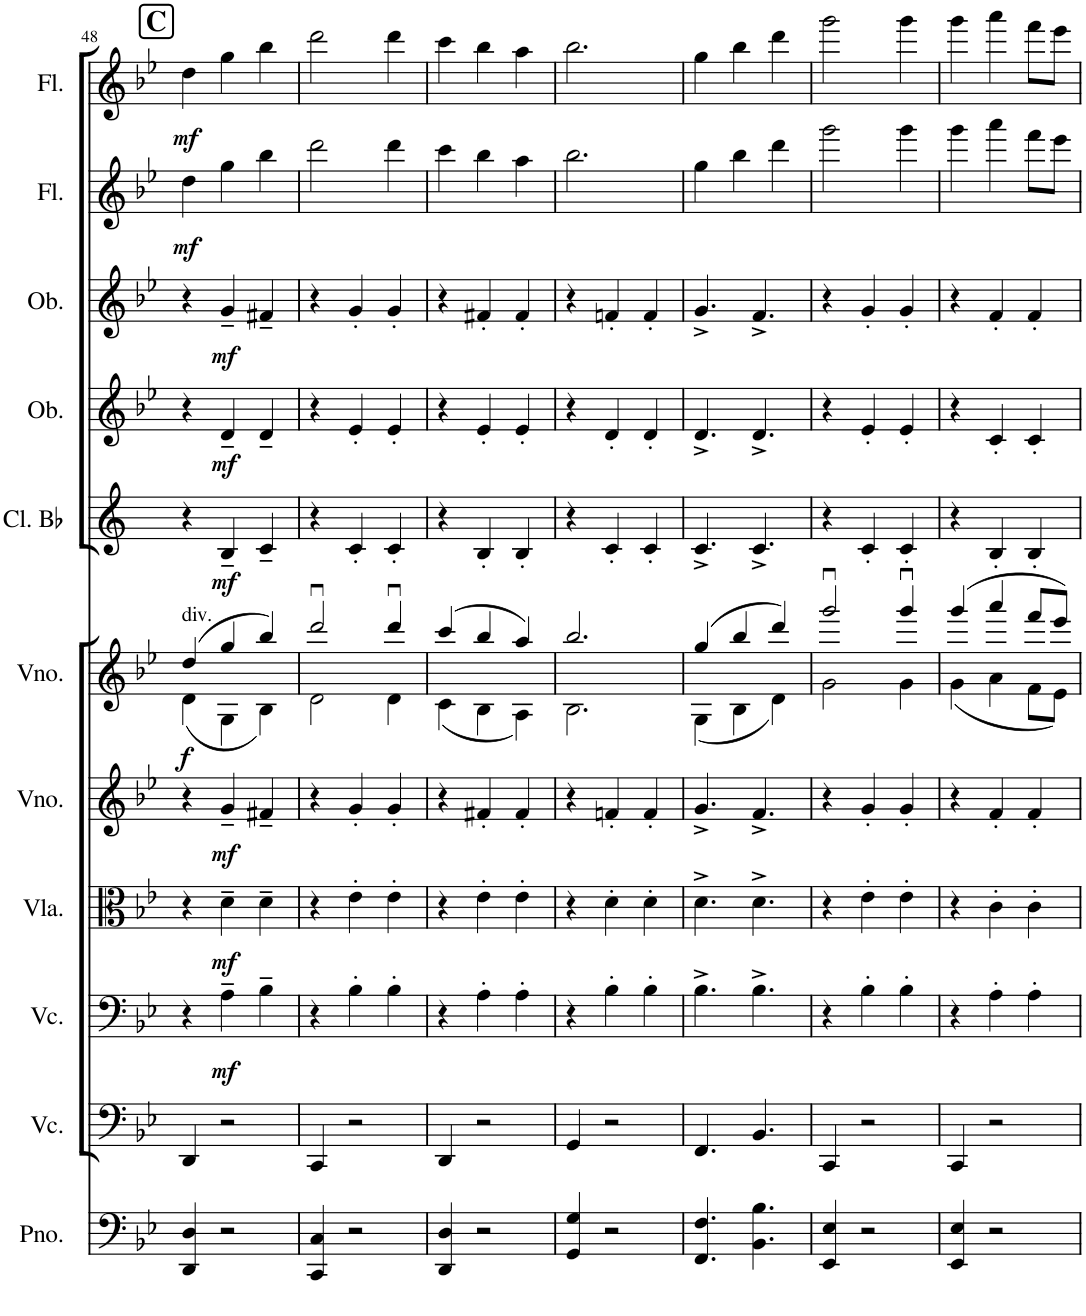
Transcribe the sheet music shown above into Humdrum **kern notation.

**kern	**kern	**kern	**dynam	**kern	**dynam	**kern	**dynam	**kern	**dynam	**kern	**dynam	**kern	**dynam	**kern	**dynam	**kern	**dynam	**kern	**dynam
*part11	*part10	*part9	*part9	*part8	*part8	*part7	*part7	*part6	*part6	*part5	*part5	*part4	*part4	*part3	*part3	*part2	*part2	*part1	*part1
*staff11	*staff10	*staff9	*staff9	*staff8	*staff8	*staff7	*staff7	*staff6	*staff6	*staff5	*staff5	*staff4	*staff4	*staff3	*staff3	*staff2	*staff2	*staff1	*staff1
*I"Piano	*I"Violoncelo	*I"Violoncelo	*	*I"Viola	*	*I"Violino	*	*I"Violino	*	*I"Clarinete em Bb	*	*I"Oboé	*	*I"Oboé	*	*I"Flauta	*	*I"Flauta	*
*I'Pno.	*I'Vc.	*I'Vc.	*	*I'Vla.	*	*I'Vno.	*	*I'Vno.	*	*I'Cl. Bb	*	*I'Ob.	*	*I'Ob.	*	*I'Fl.	*	*I'Fl.	*
!!LO:PB:g=z
*clefF4	*clefF4	*clefF4	*	*clefC3	*	*clefG2	*	*clefG2	*	*clefG2	*	*clefG2	*	*clefG2	*	*clefG2	*	*clefG2	*
*	*	*	*	*	*	*	*	*	*	*Trd1c2	*	*	*	*	*	*	*	*	*
*k[b-e-]	*k[b-e-]	*k[b-e-]	*	*k[b-e-]	*	*k[b-e-]	*	*k[b-e-]	*	*k[]	*	*k[b-e-]	*	*k[b-e-]	*	*k[b-e-]	*	*k[b-e-]	*
*M3/4	*M3/4	*M3/4	*	*M3/4	*	*M3/4	*	*M3/4	*	*M3/4	*	*M3/4	*	*M3/4	*	*M3/4	*	*M3/4	*
!!LO:REH:place=s1:a:B:cj:fs=14:t=C
=48	=48	=48	=48	=48	=48	=48	=48	=48	=48	=48	=48	=48	=48	=48	=48	=48	=48	=48	=48
*	*	*	*	*	*	*	*	*^	*	*	*	*	*	*	*	*	*	*	*
!	!	!	!	!	!	!	!	!LO:TX:a:t=div.	!	!	!	!	!	!	!	!	!	!	!	!
!	!	!	!	!	!	!	!	!	!	!LO:DY:b	!	!	!	!	!	!	!	!LO:DY:b	!	!LO:DY:b
4DD/ 4D/	4DD/	4r	.	4r	.	4r	.	(4dd/	(4d\	f	4r	.	4r	.	4r	.	4dd\	mf	4dd\	mf
!	!	!	!LO:DY:b	!	!LO:DY:b	!	!LO:DY:b	!	!	!	!	!LO:DY:b	!	!LO:DY:b	!	!LO:DY:b	!	!	!	!
2r	2r	4A~\	mf	4d~\	mf	4g~/	mf	4gg/	4G\	.	4B~/	mf	4d~/	mf	4g~/	mf	4gg\	.	4gg\	.
.	.	4B-~\	.	4d~\	.	4f#X~/	.	4bb-/)	4B-\)	.	4c~/	.	4d~/	.	4f#X~/	.	4bb-\	.	4bb-\	.
=49	=49	=49	=49	=49	=49	=49	=49	=49	=49	=49	=49	=49	=49	=49	=49	=49	=49	=49	=49	=49
4CC/ 4C/	4CC/	4r	.	4r	.	4r	.	2dddu/	2d\	.	4r	.	4r	.	4r	.	2ddd\	.	2ddd\	.
2r	2r	4B-'\	.	4e-'\	.	4g'/	.	.	.	.	4c'/	.	4e-'/	.	4g'/	.	.	.	.	.
.	.	4B-'\	.	4e-'\	.	4g'/	.	4dddu/	4d\	.	4c'/	.	4e-'/	.	4g'/	.	4ddd\	.	4ddd\	.
=50	=50	=50	=50	=50	=50	=50	=50	=50	=50	=50	=50	=50	=50	=50	=50	=50	=50	=50	=50	=50
4DD/ 4D/	4DD/	4r	.	4r	.	4r	.	(4ccc/	(4c\	.	4r	.	4r	.	4r	.	4ccc\	.	4ccc\	.
2r	2r	4A'\	.	4e-'\	.	4f#X'/	.	4bb-/	4B-\	.	4B'/	.	4e-'/	.	4f#X'/	.	4bb-\	.	4bb-\	.
.	.	4A'\	.	4e-'\	.	4f#'/	.	4aa/)	4A\)	.	4B'/	.	4e-'/	.	4f#'/	.	4aa\	.	4aa\	.
=51	=51	=51	=51	=51	=51	=51	=51	=51	=51	=51	=51	=51	=51	=51	=51	=51	=51	=51	=51	=51
4GG/ 4G/	4GG/	4r	.	4r	.	4r	.	2.bb-/	2.B-\	.	4r	.	4r	.	4r	.	2.bb-\	.	2.bb-\	.
2r	2r	4B-'\	.	4d'\	.	4fn'/	.	.	.	.	4c'/	.	4d'/	.	4fn'/	.	.	.	.	.
.	.	4B-'\	.	4d'\	.	4f'/	.	.	.	.	4c'/	.	4d'/	.	4f'/	.	.	.	.	.
=52	=52	=52	=52	=52	=52	=52	=52	=52	=52	=52	=52	=52	=52	=52	=52	=52	=52	=52	=52	=52
4.FF/ 4.F/	4.FF/	4.B-^\	.	4.d^\	.	4.g^/	.	(4gg/	(4G\	.	4.c^/	.	4.d^/	.	4.g^/	.	4gg\	.	4gg\	.
.	.	.	.	.	.	.	.	4bb-/	4B-\	.	.	.	.	.	.	.	4bb-\	.	4bb-\	.
4.BB-\ 4.B-\	4.BB-/	4.B-^\	.	4.d^\	.	4.f^/	.	.	.	.	4.c^/	.	4.d^/	.	4.f^/	.	.	.	.	.
.	.	.	.	.	.	.	.	4ddd/)	4d\)	.	.	.	.	.	.	.	4ddd\	.	4ddd\	.
=53	=53	=53	=53	=53	=53	=53	=53	=53	=53	=53	=53	=53	=53	=53	=53	=53	=53	=53	=53	=53
4EE-/ 4E-/	4CC/	4r	.	4r	.	4r	.	2gggu/	2g\	.	4r	.	4r	.	4r	.	2ggg\	.	2ggg\	.
2r	2r	4B-'\	.	4e-'\	.	4g'/	.	.	.	.	4c'/	.	4e-'/	.	4g'/	.	.	.	.	.
.	.	4B-'\	.	4e-'\	.	4g'/	.	4gggu/	4g\	.	4c'/	.	4e-'/	.	4g'/	.	4ggg\	.	4ggg\	.
=54	=54	=54	=54	=54	=54	=54	=54	=54	=54	=54	=54	=54	=54	=54	=54	=54	=54	=54	=54	=54
4EE-/ 4E-/	4CC/	4r	.	4r	.	4r	.	(4ggg/	(4g\	.	4r	.	4r	.	4r	.	4ggg\	.	4ggg\	.
2r	2r	4A'\	.	4c'\	.	4f'/	.	4aaa/	4a\	.	4B'/	.	4c'/	.	4f'/	.	4aaa\	.	4aaa\	.
.	.	4A'\	.	4c'\	.	4f'/	.	8fff/L	8f\L	.	4B'/	.	4c'/	.	4f'/	.	8fff\L	.	8fff\L	.
.	.	.	.	.	.	.	.	8eee-/J)	8e-\J)	.	.	.	.	.	.	.	8eee-\J	.	8eee-\J	.
*	*	*	*	*	*	*	*	*v	*v	*	*	*	*	*	*	*	*	*	*	*
=	=	=	=	=	=	=	=	=	=	=	=	=	=	=	=	=	=	=	=
*-	*-	*-	*-	*-	*-	*-	*-	*-	*-	*-	*-	*-	*-	*-	*-	*-	*-	*-	*-
